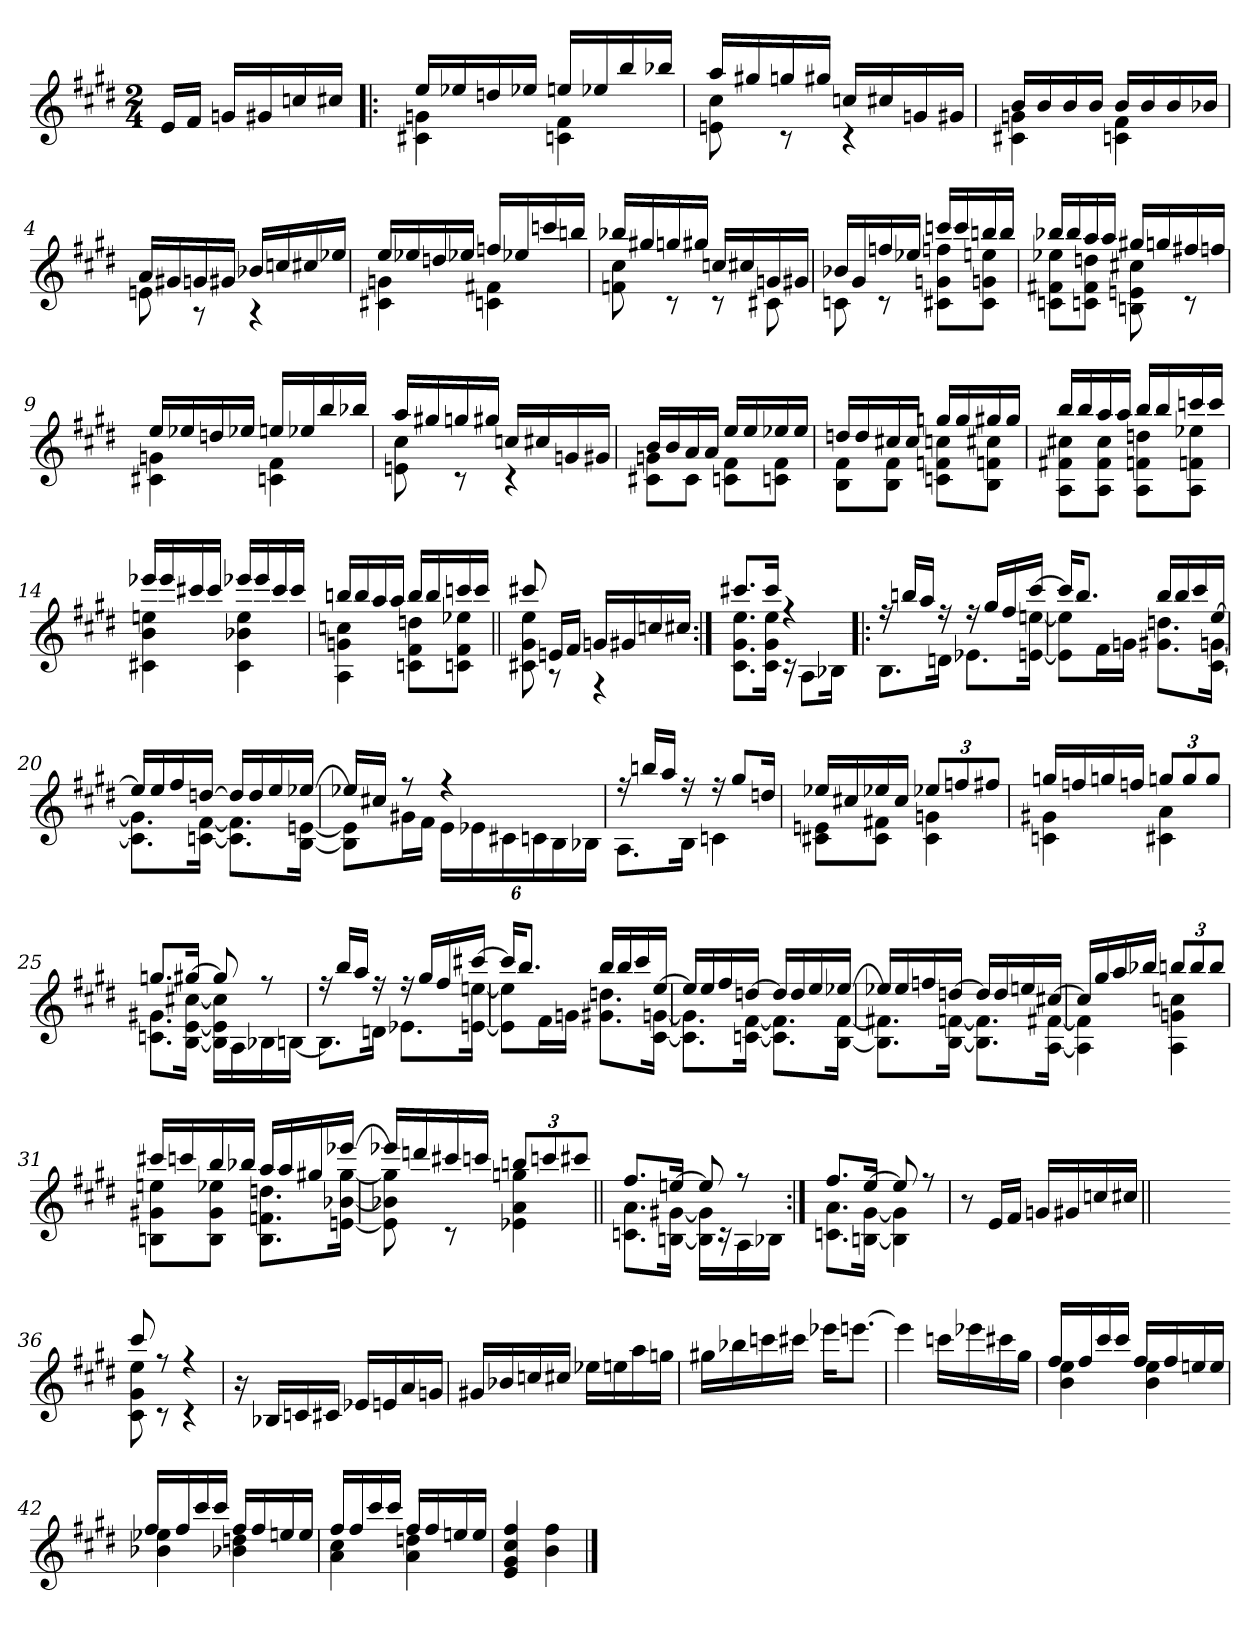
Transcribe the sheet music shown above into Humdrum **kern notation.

**kern
*part1
*staff1
*clefG2
*k[f#c#g#d#]
*E:
*M2/4
=
16e/LL
16f#/JJ
16gn/LL
16g#X/
16ccn/
16cc#X/JJ
=1!|:
*^
16ee/LL	4c#X\ 4gn\
16ee-X/	.
16ddn/	.
16ee-X/JJ	.
16een/LL	4cn\ 4f#\
16ee-X/	.
16bb/	.
16bb-X/JJ	.
=2	=2
16aa/LL	8en\ 8cc#\
16gg#X/	.
16ggn/	8rc
16gg#X/JJ	.
16ccn/LL	4rc
16cc#X/	.
16gn/	.
16g#X/JJ	.
=3	=3
16b/LL	4c#X\ 4gn\
16b/	.
16b/	.
16b/JJ	.
16b/LL	4cn\ 4f#\
16b/	.
16b/	.
16b-X/JJ	.
!!LO:LB:g=z	!!
=4	=4
16a/LL	8en\
16g#X/	.
16gn/	8rA
16g#X/JJ	.
16b-X/LL	4rA
16ccn/	.
16cc#X/	.
16ee-X/JJ	.
=5	=5
16ee/LL	4c#X\ 4gn\
16ee-X/	.
16ddn/	.
16ee-X/JJ	.
16ffn/LL	4cn\ 4f#X\
16ee-X/	.
16cccn/	.
16bbn/JJ	.
=6	=6
16bb-X/LL	8fn\ 8cc#\
16gg#X/	.
16ggn/	8rc
16gg#X/JJ	.
16ccn/LL	8rc
16cc#X/	.
16gn/	8c#X\
16g#X/JJ	.
=7	=7
16b-X/LL	8cn\
16g#/	.
16ffn/	8rc
16ee-X/JJ	.
16cccn/LL	8c#X\ 8gn\ 8ffn\L
16ccc/	.
16bbn/	8c#\ 8gn\ 8een\J
16bb/JJ	.
!!LO:LB:g=z	!!
=8	=8
16bb-X/LL	8cn\ 8f#X\ 8ee-X\L
16bb-/	.
16aa/	8cn\ 8f#\ 8ddn\J
16aa/JJ	.
16gg#X/LL	8Bn\ 8en\ 8cc#X\
16ggn/	.
16ff#X/	8rc
16ffn/JJ	.
=9	=9
16ee/LL	4c#X\ 4gn\
16ee-X/	.
16ddn/	.
16ee-X/JJ	.
16een/LL	4cn\ 4f#\
16ee-X/	.
16bb/	.
16bb-X/JJ	.
=10	=10
16aa/LL	8en\ 8cc#\
16gg#X/	.
16ggn/	8rc
16gg#X/JJ	.
16ccn/LL	4rc
16cc#X/	.
16gn/	.
16g#X/JJ	.
=11	=11
16b/LL	8c#X\ 8gn\L
16b/	.
16a/	8c#\J
16a/JJ	.
16ee/LL	8cn\ 8f#\L
16ee/	.
16ee-X/	8cn\ 8f#\J
16ee-/JJ	.
!!LO:LB:g=z	!!
=12	=12
16ddn/LL	8B\ 8f#\L
16dd/	.
16cc#X/	8B\ 8f#\J
16cc#/JJ	.
16ggn/LL	8cn\ 8fn\ 8ccn\L
16gg/	.
16gg#X/	8B\ 8fn\ 8cc#X\J
16gg#/JJ	.
=13	=13
16bb/LL	8A\ 8f#X\ 8cc#X\L
16bb/	.
16aa/	8A\ 8f#\ 8cc#\J
16aa/JJ	.
16bb/LL	8A\ 8fn\ 8ddn\L
16bb/	.
16cccn/	8A\ 8fn\ 8ee-X\J
16ccc/JJ	.
=14	=14
16eee-X/LL	4c#X\ 4b\ 4een\
16eee-/	.
16ccc#X/	.
16ccc#/JJ	.
16eee-X/LL	4c#\ 4b-X\ 4ee\
16eee-/	.
16ccc#/	.
16ccc#/JJ	.
=15	=15
16bbn/LL	4A\ 4gn\ 4ccn\
16bb/	.
16aa/	.
16aa/JJ	.
16bb/LL	8cn\ 8f#\ 8ddn\L
16bb/	.
16cccn/	8cn\ 8f#\ 8ee-X\J
16ccc/JJ	.
!!LO:LB:g=z	!!
=16||	=16||
8ccc#X/	8c#X\ 8g#\ 8ee\
16en/LL	8rG
16f#/JJ	.
16gn/LL	4rF
16g#X/	.
16ccn/	.
16cc#X/JJ	.
=17:|!	=17:|!
8.ccc#X/L	8.c#\ 8.g#\ 8.ee\L
16ccc#/Jk	16c#\ 16g#\ 16ee\Jk
4rff	16rc
.	8A\L
.	16B-X\Jk
=18!|:	=18!|:
16rff	8.B\L
16bbn/LL	.
16aa/JJ	.
16rff	16dn\Jk
16rff	8.e-X\L
16gg#/LL	.
16ff#/	.
[>16ccc#/JJ	[<16en\ [<16een\Jk
=19	=19
16ccc#/KL]	8e\] 8ee\]L
8.bb/J	.
.	16f#\L
.	16gn\JJ
16bb/LL	8.g#X\ 8.ddn\L
16bb/	.
16ccc#/	.
[>16ee/JJ	[<16c#\ [<16gn\Jk
!!LO:LB:g=z	!!
=20	=20
16ee/LL]	8.c#\] 8.gn\]L
16ee/	.
16ff#/	.
[>16ddn/JJ	[<16cn\ [<16f#\Jk
16dd/LL]	8.c\] 8.f#\]L
16dd/	.
16ee/	.
[>16ee-X/JJ	[<16B\ [<16en\Jk
=21	=21
16ee-X/LL]	8B\] 8en\]L
16cc#X/JJ	.
8rff	16g#X\L
.	16f#\JJ
4rff	24e\LL
.	24e-X\
.	24c#X\
.	24cn\
.	24B\
.	24B-X\JJ
=22	=22
16rff	8.A\L
16bbn/LL	.
16aa/JJ	.
16rff	16B\Jk
16rff	4cn\
8gg#/L	.
16ddn/Jk	.
=23	=23
16ee-X/LL	8c#X\ 8en\L
16cc#X/	.
16ee-X/	8c#\ 8f#X\J
16cc#/JJ	.
12ee-X/L	4c#\ 4gn\
12ffn/	.
12ff#X/J	.
!!LO:LB:g=z	!!
=24	=24
16ggn/LL	4cn\ 4g#X\
16ffn/	.
16ggn/	.
16ffn/JJ	.
12ggn/L	4c#X\ 4a\
12gg/	.
12gg/J	.
=25	=25
8.ggn/L	8.cn\ 8.g#X\L
[>16gg#X/Jk	[<16B\ [<16e\ [<16cc#X\Jk
8gg#/]	16B\] 16e\] 16cc#\]LL
.	16A\
8rff	16B-X\
.	[<16Bn\JJ
=26	=26
16rff	8.B\L]
16bb/LL	.
16aa/JJ	.
16rff	16dn\Jk
16rff	8.e-X\L
16gg#/LL	.
16ff#/	.
[>16ccc#X/JJ	[<16en\ [<16een\Jk
=27	=27
16ccc#/KL]	8e\] 8ee\]L
8.bb/J	.
.	16f#\L
.	16gn\JJ
16bb/LL	8.g#X\ 8.ddn\L
16bb/	.
16ccc#/	.
[>16ee/JJ	[<16c#\ [<16gn\Jk
!!LO:LB:g=z	!!
=28	=28
16ee/LL]	8.c#\] 8.gn\]L
16ee/	.
16ff#/	.
[>16ddn/JJ	[<16cn\ [<16f#\Jk
16dd/LL]	8.c\] 8.f#\]L
16dd/	.
16ee/	.
[>16ee-X/JJ	[<16B\ [<16f#\Jk
=29	=29
16ee-X/LL]	8.B\] 8.f#X\]L
16ee-/	.
16ffn/	.
[>16ddn/JJ	[<16B\ [<16fn\Jk
16dd/LL]	8.B\] 8.f\]L
16dd/	.
16een/	.
[>16cc#X/JJ	[<16A\ [<16f#X\Jk
=30	=30
16cc#/LL]	4A\] 4f#\]
16gg#/	.
16aa/	.
16bb-X/JJ	.
12bbn/L	4A\ 4gn\ 4ccn\
12bb/	.
12bb/J	.
=31	=31
16ccc#X/LL	8Bn\ 8g#X\ 8een\L
16cccn/	.
16bb/	8B\ 8g#\ 8ee-X\J
16bb-X/JJ	.
16aa/LL	8.B\ 8.fn\ 8.ddn\L
16aa/	.
16gg#X/	.
[>16eee-X/JJ	[<16en\ [<16b-X\ [<16gg#\Jk
!!LO:PB:g=z	!!
=32	=32
16eee-X/LL]	8en\] 8b-X\] 8gg#\]
16dddn/	.
16ccc#X/	8rc
16cccn/JJ	.
12bbn/L	4e-X\ 4a\ 4ggn\
12cccn/	.
12ccc#X/J	.
=33||	=33||
8.ff#/L	8.cn\ 8.a\L
[>16een/Jk	[<16Bn\ [<16g#X\Jk
8ee/]	16B\] 16g#\]KL
.	16r
8rff	16A\L
.	16B-X\JJ
=34:|!	=34:|!
8.ff#/L	8.cn\ 8.a\L
[>16ee/Jk	[<16Bn\ [<16g#\Jk
8ee/]	4B\] 4g#\]
8rff	.
*v	*v
=35
8r
16e/LL
16f#/JJ
16gn/LL
16g#X/
16ccn/
16cc#X/JJ
=35X351||
2ryy
!!LO:LB:g=z
=36-
*^
8ccc#/	8c#\ 8g#\ 8ee\
8rff	8rc
4rff	4rc
*v	*v
=37
16r
16B-X/LL
16cn/
16c#X/JJ
16e-X/LL
16en/
16a/
16gn/JJ
=38
16g#X/LL
16b-X/
16ccn/
16cc#X/JJ
16ee-X\LL
16een\
16aa\
16ggn\JJ
=39
16gg#X\LL
16bb-X\
16cccn\
16ccc#X\JJ
16eee-X\KL
[8.eeen\J
!!LO:LB:g=z
=40
4eee\]
16cccn\LL
16eee-X\
16ccc#X\
16gg#\JJ
=41
*^
16ff#/LL	4b\ 4ee\
16ff#/	.
16ccc#/	.
16ccc#/JJ	.
16ff#/LL	4b\ 4ee\
16ff#/	.
16een/	.
16ee/JJ	.
=42	=42
16ff#/LL	4b-X\ 4ee-X\
16ff#/	.
16ccc#/	.
16ccc#/JJ	.
16ff#/LL	4b-X\ 4ddn\
16ff#/	.
16ee/	.
16ee/JJ	.
=43	=43
16ff#/LL	4a\ 4cc#\
16ff#/	.
16ccc#/	.
16ccc#/JJ	.
16ff#/LL	4a\ 4ddn\
16ff#/	.
16een/	.
16ee/JJ	.
*v	*v
=44
4e/ 4g#/ 4cc#/ 4ff#/
4b\> 4ff#\>
==
*-
